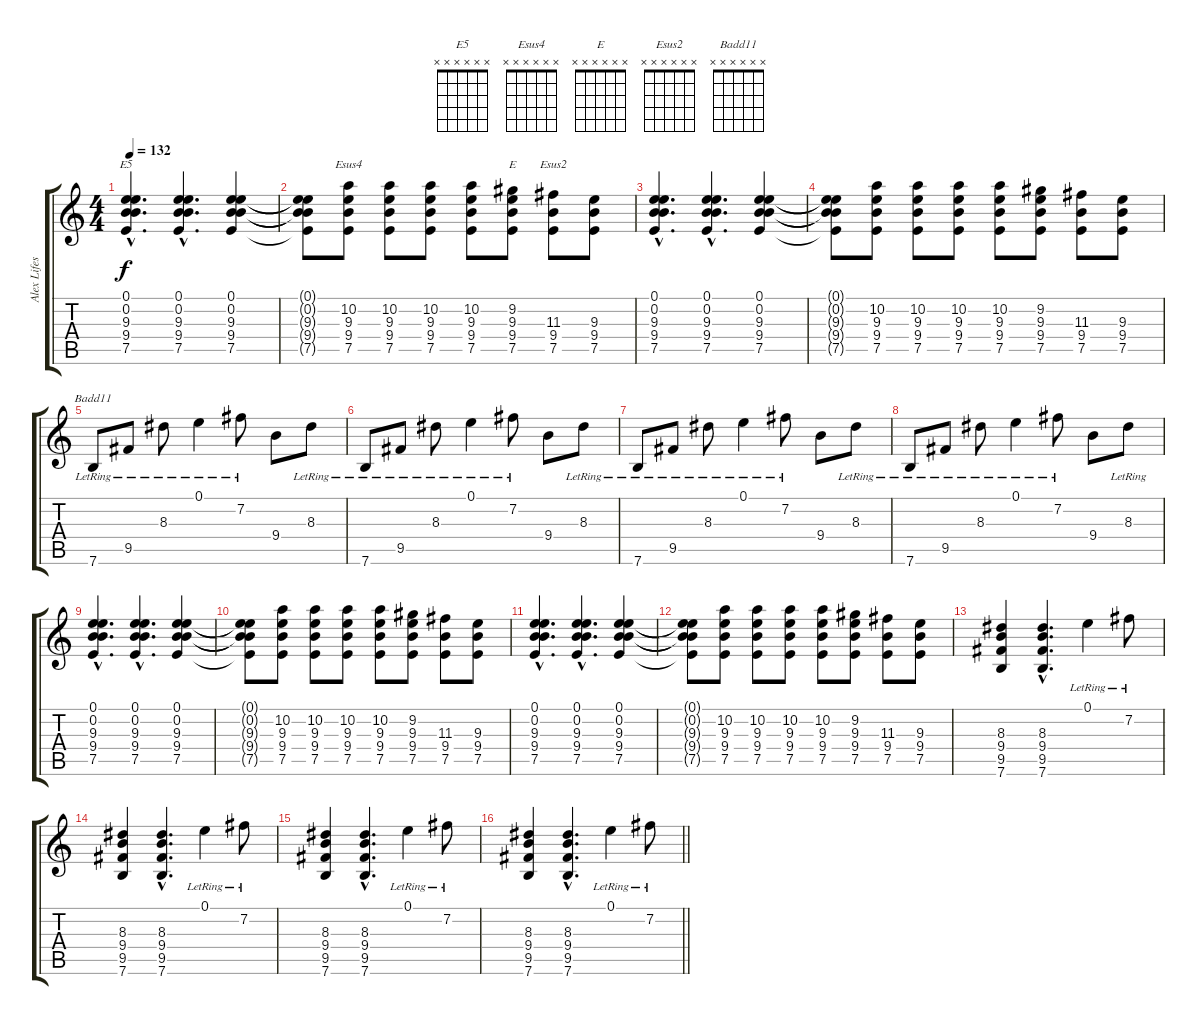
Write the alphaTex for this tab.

\track ("Alex Lifeson 2" "Alex Lifes") {instrument electricguitarjazz}
\staff {score tabs}
\tuning (E4 B3 G3 D3 A2 E2) {hide}
\chord ("E5" x x x x x x) {firstfret 0}
\chord ("Esus4" x x x x x x) {firstfret 0}
\chord ("E" x x x x x x) {firstfret 0}
\chord ("Esus2" x x x x x x) {firstfret 0}
\chord ("Badd11" x x x x x x) {firstfret 0}
\ts (4 4)
\tempo 132
\clef g2
\ks c
(0.1{hac} 0.2{hac} 9.3{hac} 9.4{hac} 7.5{hac}).4{d ch "E5" dy f} (0.1{hac} 0.2{hac} 9.3{hac} 9.4{hac} 7.5{hac}).4{d} (0.1 0.2 9.3 9.4 7.5).4 |
(0.1{t} 0.2{t} 9.3{t} 9.4{t} 7.5{t}).8 (10.2 9.3 9.4 7.5).8{ch "Esus4"} (10.2 9.3 9.4 7.5).8 (10.2 9.3 9.4 7.5).8 (10.2 9.3 9.4 7.5).8 (9.2 9.3 9.4 7.5).8{ch "E"} (11.3 9.4 7.5).8{ch "Esus2"} (9.3 9.4 7.5).8 |
(0.1{hac} 0.2{hac} 9.3{hac} 9.4{hac} 7.5{hac}).4{d} (0.1{hac} 0.2{hac} 9.3{hac} 9.4{hac} 7.5{hac}).4{d} (0.1 0.2 9.3 9.4 7.5).4 |
(0.1{t} 0.2{t} 9.3{t} 9.4{t} 7.5{t}).8 (10.2 9.3 9.4 7.5).8 (10.2 9.3 9.4 7.5).8 (10.2 9.3 9.4 7.5).8 (10.2 9.3 9.4 7.5).8 (9.2 9.3 9.4 7.5).8 (11.3 9.4 7.5).8 (9.3 9.4 7.5).8 |
7.6{lr}.8{ch "Badd11"} 9.5{lr}.8 8.3{lr}.8 0.1{lr}.4 7.2{lr}.8 9.4.8 8.3{lr}.8 |
7.6{lr}.8 9.5{lr}.8 8.3{lr}.8 0.1{lr}.4 7.2{lr}.8 9.4.8 8.3{lr}.8 |
7.6{lr}.8 9.5{lr}.8 8.3{lr}.8 0.1{lr}.4 7.2{lr}.8 9.4.8 8.3{lr}.8 |
7.6{lr}.8 9.5{lr}.8 8.3{lr}.8 0.1{lr}.4 7.2{lr}.8 9.4.8 8.3{lr}.8 |
(0.1{hac} 0.2{hac} 9.3{hac} 9.4{hac} 7.5{hac}).4{d} (0.1{hac} 0.2{hac} 9.3{hac} 9.4{hac} 7.5{hac}).4{d} (0.1 0.2 9.3 9.4 7.5).4 |
(0.1{t} 0.2{t} 9.3{t} 9.4{t} 7.5{t}).8 (10.2 9.3 9.4 7.5).8 (10.2 9.3 9.4 7.5).8 (10.2 9.3 9.4 7.5).8 (10.2 9.3 9.4 7.5).8 (9.2 9.3 9.4 7.5).8 (11.3 9.4 7.5).8 (9.3 9.4 7.5).8 |
(0.1{hac} 0.2{hac} 9.3{hac} 9.4{hac} 7.5{hac}).4{d} (0.1{hac} 0.2{hac} 9.3{hac} 9.4{hac} 7.5{hac}).4{d} (0.1 0.2 9.3 9.4 7.5).4 |
(0.1{t} 0.2{t} 9.3{t} 9.4{t} 7.5{t}).8 (10.2 9.3 9.4 7.5).8 (10.2 9.3 9.4 7.5).8 (10.2 9.3 9.4 7.5).8 (10.2 9.3 9.4 7.5).8 (9.2 9.3 9.4 7.5).8 (11.3 9.4 7.5).8 (9.3 9.4 7.5).8 |
(8.3 9.4 9.5 7.6).4 (8.3{hac} 9.4{hac} 9.5{hac} 7.6{hac}).4{d} 0.1{lr}.4 7.2{lr}.8 |
(8.3 9.4 9.5 7.6).4 (8.3{hac} 9.4{hac} 9.5{hac} 7.6{hac}).4{d} 0.1{lr}.4 7.2{lr}.8 |
(8.3 9.4 9.5 7.6).4 (8.3{hac} 9.4{hac} 9.5{hac} 7.6{hac}).4{d} 0.1{lr}.4 7.2{lr}.8 |
\barLineRight lightlight
(8.3 9.4 9.5 7.6).4 (8.3{hac} 9.4{hac} 9.5{hac} 7.6{hac}).4{d} 0.1{lr}.4 7.2{lr}.8
